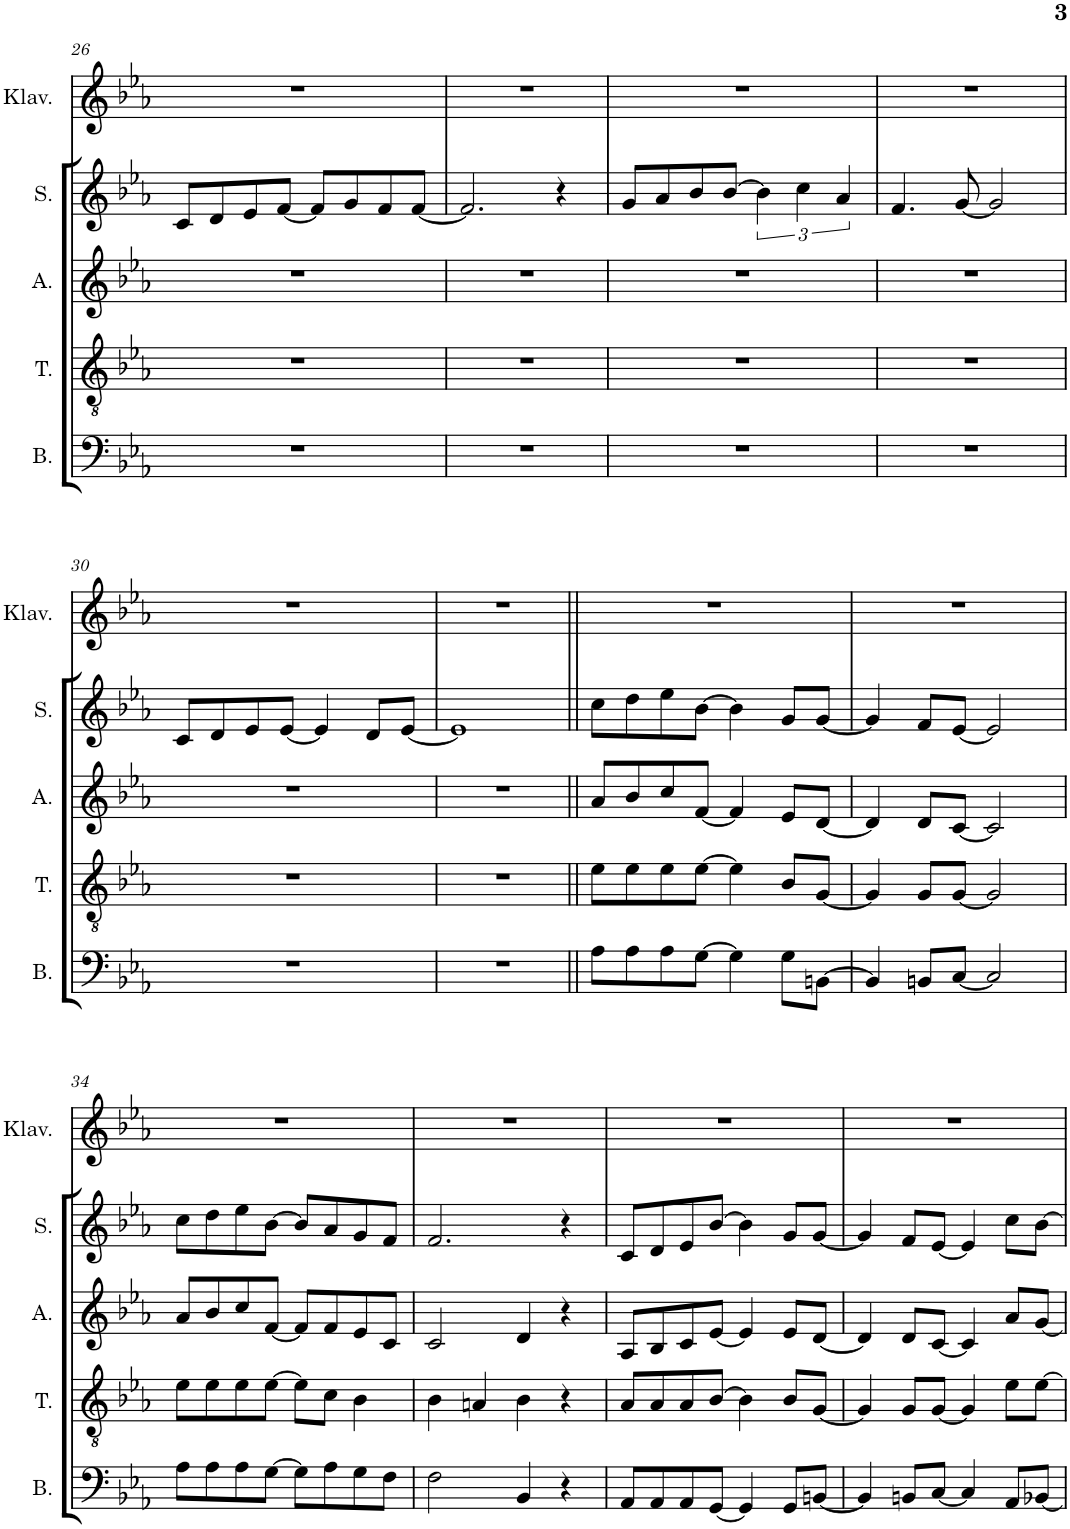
**kern	**kern	**kern	**kern	**kern
*part5	*part4	*part3	*part2	*part1
*staff5	*staff4	*staff3	*staff2	*staff1
*I"Bass	*I"Tenor	*I"Alto	*I"Soprano	*I"Klavier
*I'B.	*I'T.	*I'A.	*I'S.	*I'Klav.
!!LO:PB:g=z
*clefF4	*clefGv2	*clefG2	*clefG2	*clefG2
*	*Trd1c2	*	*	*
*k[b-e-a-]	*k[b-e-a-]	*k[b-e-a-]	*k[b-e-a-]	*k[b-e-a-]
*M4/4	*M4/4	*M4/4	*M4/4	*M4/4
=26	=26	=26	=26	=26
1r	1r	1r	8c/L	1r
.	.	.	8d/	.
.	.	.	8e-/	.
.	.	.	[8f/J	.
.	.	.	8f/L]	.
.	.	.	8g/	.
.	.	.	8f/	.
.	.	.	[8f/J	.
=27	=27	=27	=27	=27
1r	1r	1r	2.f/]	1r
.	.	.	4r	.
=28	=28	=28	=28	=28
1r	1r	1r	8g/L	1r
.	.	.	8a-/	.
.	.	.	8b-/	.
.	.	.	[8b-/J	.
.	.	.	6b-\]	.
.	.	.	6cc\	.
.	.	.	6a-/	.
=29	=29	=29	=29	=29
1r	1r	1r	4.f/	1r
.	.	.	[8g/	.
.	.	.	2g/]	.
!!LO:LB:g=z
=30	=30	=30	=30	=30
1r	1r	1r	8c/L	1r
.	.	.	8d/	.
.	.	.	8e-/	.
.	.	.	[8e-/J	.
.	.	.	4e-/]	.
.	.	.	8d/L	.
.	.	.	[8e-/J	.
=31	=31	=31	=31	=31
1r	1r	1r	1e-]	1r
=32||	=32||	=32||	=32||	=32||
8A-\L	8e-\L	8a-/L	8cc\L	1r
8A-\	8e-\	8b-/	8dd\	.
8A-\	8e-\	8cc/	8ee-\	.
[8G\J	[8e-\J	[8f/J	[8b-\J	.
4G\]	4e-\]	4f/]	4b-\]	.
8G\L	8B-/L	8e-/L	8g/L	.
[8BBn\J	[8G/J	[8d/J	[8g/J	.
=33	=33	=33	=33	=33
4BB/]	4G/]	4d/]	4g/]	1r
8BBn/L	8G/L	8d/L	8f/L	.
[8C/J	[8G/J	[8c/J	[8e-/J	.
2C/]	2G/]	2c/]	2e-/]	.
!!LO:LB:g=z
=34	=34	=34	=34	=34
8A-\L	8e-\L	8a-/L	8cc\L	1r
8A-\	8e-\	8b-/	8dd\	.
8A-\	8e-\	8cc/	8ee-\	.
[8G\J	[8e-\J	[8f/J	[8b-\J	.
8G\L]	8e-\L]	8f/L]	8b-/L]	.
8A-\	8c\J	8f/	8a-/	.
8G\	4B-\	8e-/	8g/	.
8F\J	.	8c/J	8f/J	.
=35	=35	=35	=35	=35
2F\	4B-\	2c/	2.f/	1r
.	4An/	.	.	.
4BB-/	4B-\	4d/	.	.
4r	4r	4r	4r	.
=36	=36	=36	=36	=36
8AA-/L	8A-/L	8A-/L	8c/L	1r
8AA-/	8A-/	8B-/	8d/	.
8AA-/	8A-/	8c/	8e-/	.
[8GG/J	[8B-/J	[8e-/J	[8b-/J	.
4GG/]	4B-\]	4e-/]	4b-\]	.
8GG/L	8B-/L	8e-/L	8g/L	.
[8BBn/J	[8G/J	[8d/J	[8g/J	.
=37	=37	=37	=37	=37
4BB/]	4G/]	4d/]	4g/]	1r
8BBn/L	8G/L	8d/L	8f/L	.
[8C/J	[8G/J	[8c/J	[8e-/J	.
4C/]	4G/]	4c/]	4e-/]	.
8AA-/L	8e-\L	8a-/L	8cc\L	.
[8BB-X/J	[8e-\J	[8g/J	[8b-\J	.
=	=	=	=	=
*-	*-	*-	*-	*-
